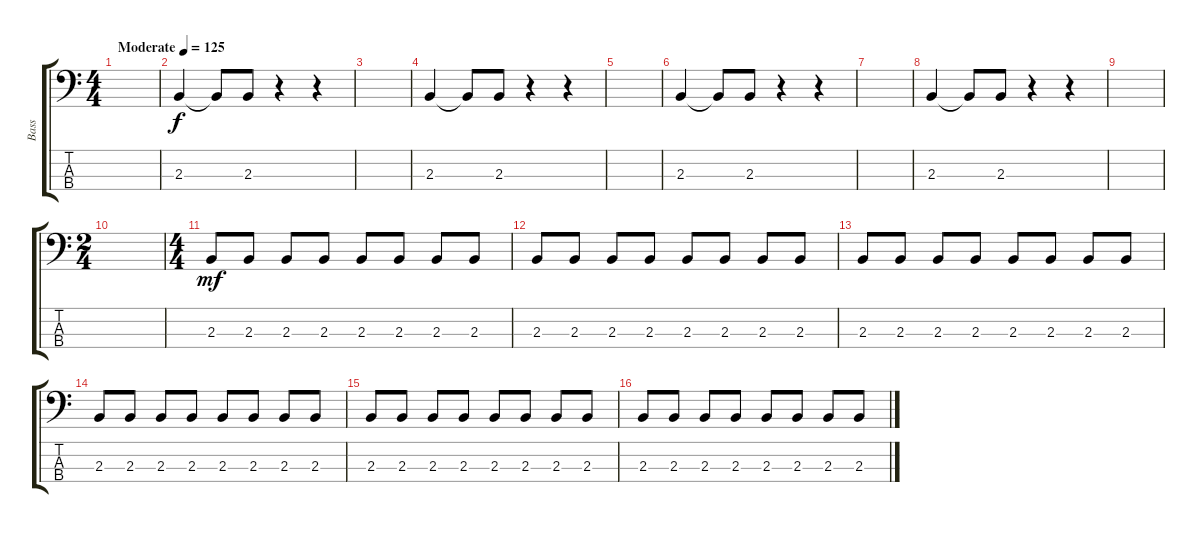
\track ("Bass" "Bass") {instrument electricbassfinger}
\staff {score tabs}
\tuning (G2 D2 A1 E1) {hide}
\ts (4 4)
\tempo (125 "Moderate")
\clef f4
\ks c
|
2.3.4 2.3{t}.8 2.3.8 r.4 r.4 |
|
2.3.4 2.3{t}.8 2.3.8 r.4 r.4 |
|
2.3.4 2.3{t}.8 2.3.8 r.4 r.4 |
|
2.3.4 2.3{t}.8 2.3.8 r.4 r.4 |
|
\ts (2 4)
|
\ts (4 4)
2.3.8{dy mf} 2.3.8 2.3.8 2.3.8 2.3.8 2.3.8 2.3.8 2.3.8 |
2.3.8 2.3.8 2.3.8 2.3.8 2.3.8 2.3.8 2.3.8 2.3.8 |
2.3.8 2.3.8 2.3.8 2.3.8 2.3.8 2.3.8 2.3.8 2.3.8 |
2.3.8 2.3.8 2.3.8 2.3.8 2.3.8 2.3.8 2.3.8 2.3.8 |
2.3.8 2.3.8 2.3.8 2.3.8 2.3.8 2.3.8 2.3.8 2.3.8 |
2.3.8 2.3.8 2.3.8 2.3.8 2.3.8 2.3.8 2.3.8 2.3.8
